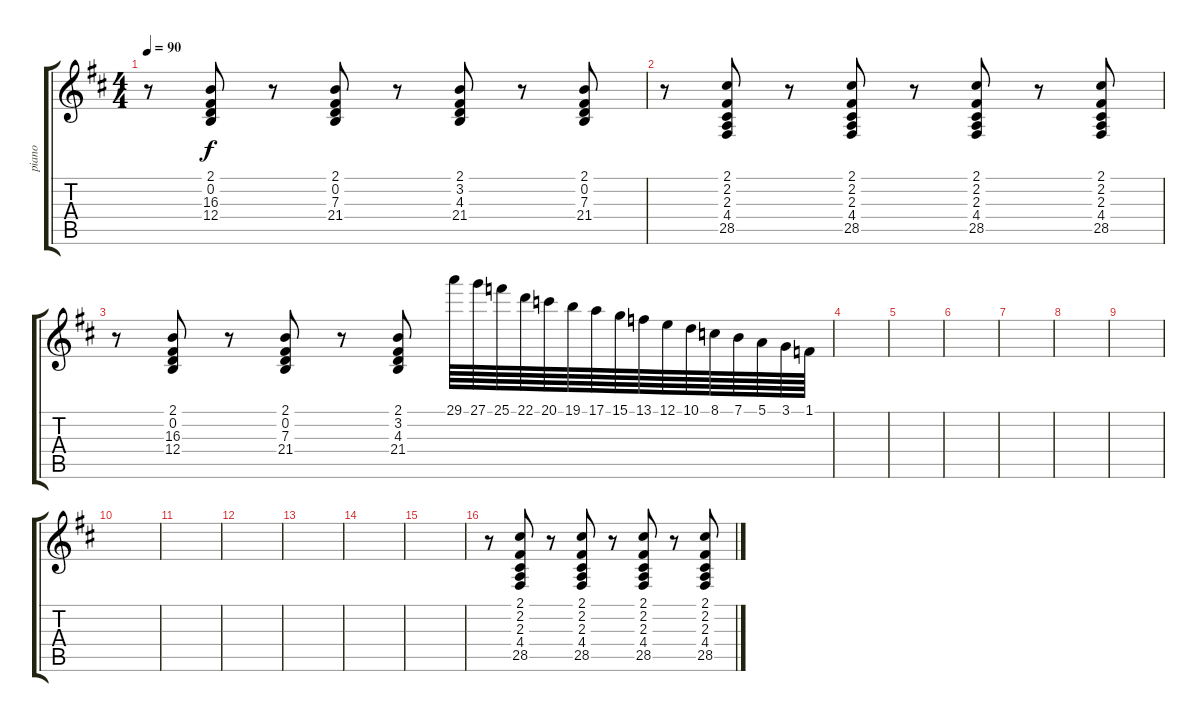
\track ("piano" "piano") {instrument acousticgrandpiano}
\staff {score tabs}
\tuning (E4 B3 G3 D3 A2 E2) {hide}
\ts (4 4)
\tempo 90
\clef g2
\ks bminor
r.8{dy f} (2.1 0.2 16.3 12.4).8 r.8 (2.1 0.2 7.3 21.4).8 r.8 (2.1 3.2 4.3 21.4).8 r.8 (2.1 0.2 7.3 21.4).8 |
r.8 (2.1 2.2 2.3 4.4 28.5).8 r.8 (2.1 2.2 2.3 4.4 28.5).8 r.8 (2.1 2.2 2.3 4.4 28.5).8 r.8 (2.1 2.2 2.3 4.4 28.5).8 |
r.8 (2.1 0.2 16.3 12.4).8 r.8 (2.1 0.2 7.3 21.4).8 r.8 (2.1 3.2 4.3 21.4).8 29.1.64 27.1.64 25.1.64 22.1.64 20.1.64 19.1.64 17.1.64 15.1.64 13.1.64 12.1.64 10.1.64 8.1.64 7.1.64 5.1.64 3.1.64 1.1.64 |
|
|
|
|
|
|
|
|
|
|
|
|
r.8 (2.1 2.2 2.3 4.4 28.5).8 r.8 (2.1 2.2 2.3 4.4 28.5).8 r.8 (2.1 2.2 2.3 4.4 28.5).8 r.8 (2.1 2.2 2.3 4.4 28.5).8
